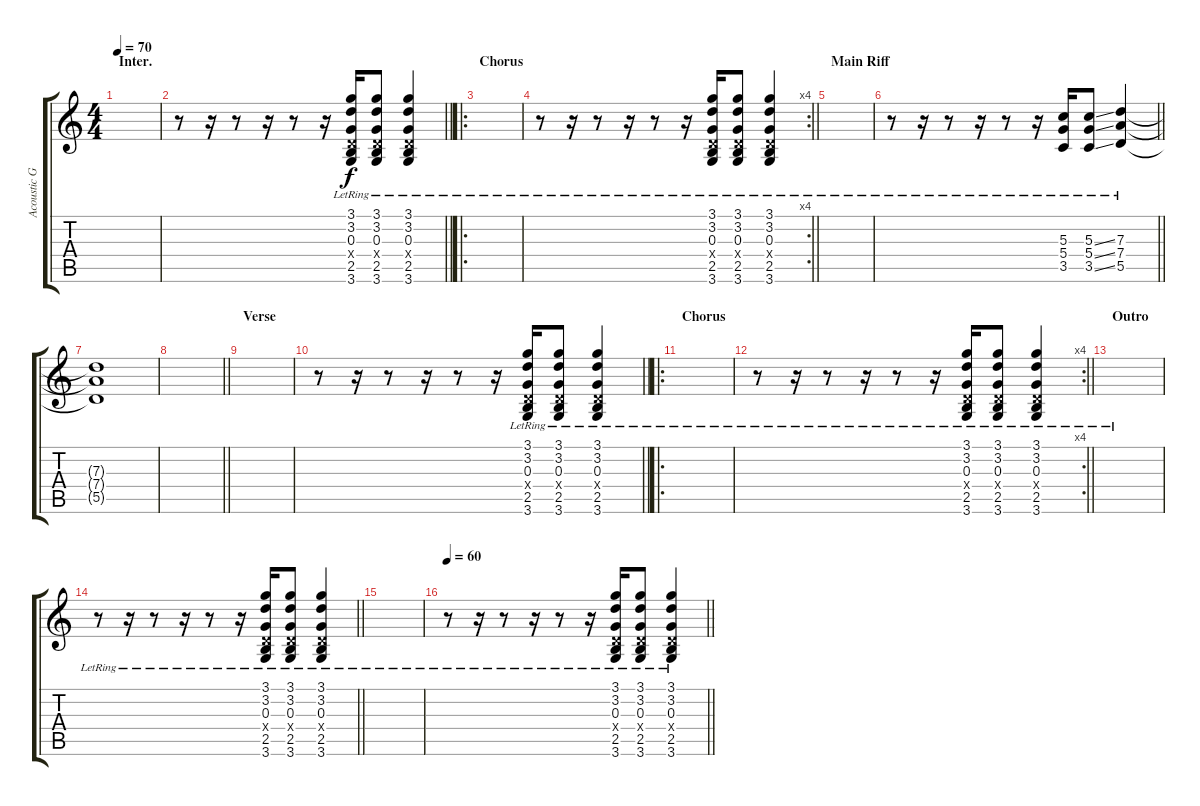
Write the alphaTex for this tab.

\track ("Acoustic Guitar" "Acoustic G") {instrument acousticguitarsteel}
\staff {score tabs}
\tuning (E4 B3 G3 D3 A2 E2) {hide}
\ts (4 4)
\section ("" "Inter.")
\tempo 70
\clef g2
\ks c
|
\barLineRight lightlight
r.8 r.16 r.8 r.16 r.8 r.16 (3.1 3.2 0.3{lr} 0.4{x} 2.5 3.6).16 (3.1 3.2 0.3{lr} 0.4{x} 2.5 3.6).8 (3.1 3.2 0.3{lr} 0.4{x} 2.5 3.6).4 |
\ro
\section ("" "Chorus")
|
\rc 4
\barLineRight lightlight
r.8 r.16 r.8 r.16 r.8 r.16 (3.1 3.2 0.3{lr} 0.4{x} 2.5 3.6).16 (3.1 3.2 0.3{lr} 0.4{x} 2.5 3.6).8 (3.1 3.2 0.3{lr} 0.4{x} 2.5 3.6).4 |
\section ("" "Main Riff")
|
\barLineRight lightlight
r.8 r.16 r.8 r.16 r.8 r.16 (5.3{lr} 5.4 3.5).16 (5.3{ss lr} 5.4{ss} 3.5{ss}).8 (7.3{lr} 7.4 5.5).4 |
(7.3{t} 7.4{t} 5.5{t}).1 |
\barLineRight lightlight
|
\section ("" "Verse")
|
\barLineRight lightlight
r.8 r.16 r.8 r.16 r.8 r.16 (3.1 3.2 0.3{lr} 0.4{x} 2.5 3.6).16 (3.1 3.2 0.3{lr} 0.4{x} 2.5 3.6).8 (3.1 3.2 0.3{lr} 0.4{x} 2.5 3.6).4 |
\ro
\section ("" "Chorus")
|
\rc 4
\barLineRight lightlight
r.8 r.16 r.8 r.16 r.8 r.16 (3.1 3.2 0.3{lr} 0.4{x} 2.5 3.6).16 (3.1 3.2 0.3{lr} 0.4{x} 2.5 3.6).8 (3.1 3.2 0.3{lr} 0.4{x} 2.5 3.6).4 |
\section ("" "Outro")
|
\barLineRight lightlight
r.8 r.16 r.8 r.16 r.8 r.16 (3.1 3.2 0.3{lr} 0.4{x} 2.5 3.6).16 (3.1 3.2 0.3{lr} 0.4{x} 2.5 3.6).8 (3.1 3.2 0.3{lr} 0.4{x} 2.5 3.6).4 |
|
\tempo 60
\barLineRight lightlight
r.8 r.16 r.8 r.16 r.8 r.16 (3.1 3.2 0.3{lr} 0.4{x} 2.5 3.6).16 (3.1 3.2 0.3{lr} 0.4{x} 2.5 3.6).8 (3.1 3.2 0.3{lr} 0.4{x} 2.5 3.6).4
